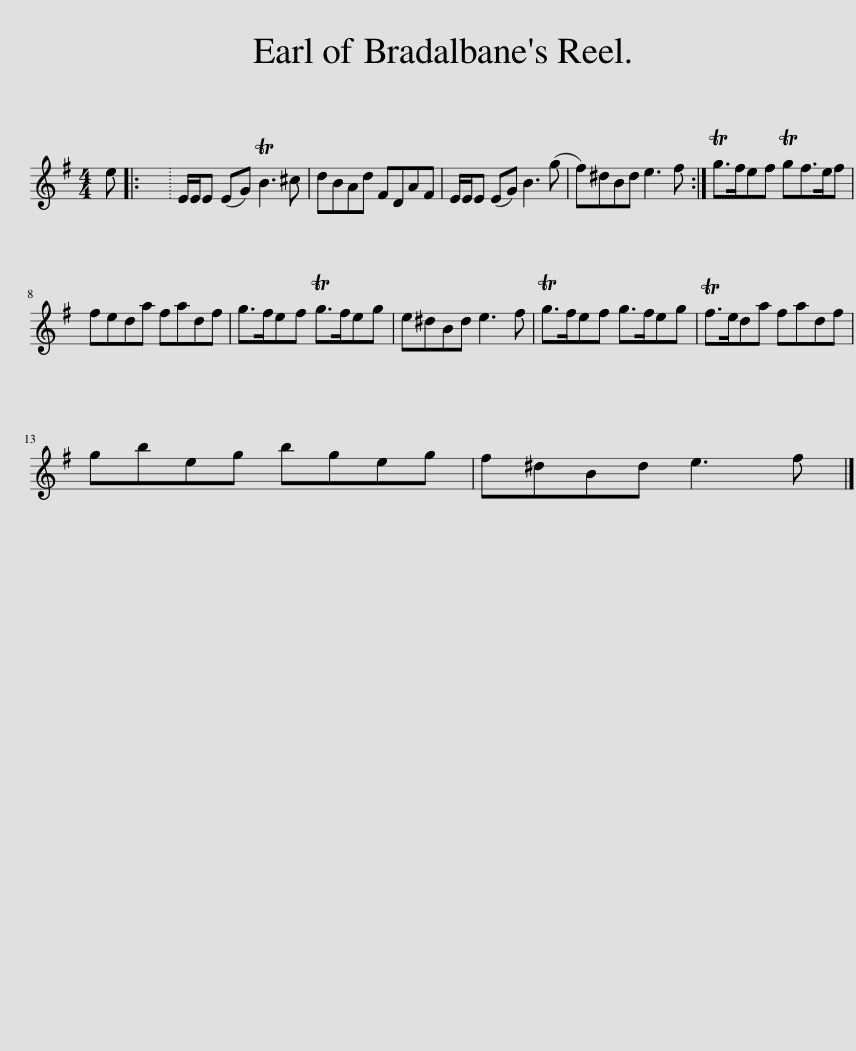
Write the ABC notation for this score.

X:1
L:1/8
M:4/4
I:linebreak $
K:Emin
V:1 treble
V:1
 e |: x8 | E/E/E (EG) TB3 ^c | dBAd FDAF | E/E/E (EG) B3 (g | %5
 f)^dBd e3 f :| Tg>fef Tgf>ef |$ feda fadf | g>fef Tg>feg | e^dBd e3 f | %10
 Tg>fef g>feg | Tf>eda fadf |$ gbeg bgeg | f^dBd e3 f |] %14
